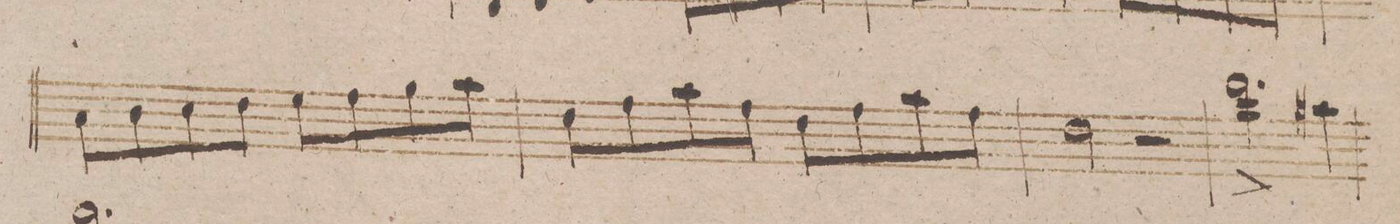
**kern	**dynam
*I"Violoncello	*
*clefF4	*
*k[b-]	*
*met(c)	*
*M4/4	*
8C\L	.
8D\	.
8E\	.
8F\J	.
8G\L	.
8A\	.
8B-\	.
8c\J	.
=139	=139
8F\L	.
8A\	.
8c\	.
8A\J	.
8F\L	.
8A\	.
8c\	.
8A\J	.
=140	=140
2F\	.
2r	.
=141	=141
2.f^<\	.
4c#X\	.
=142	=142
*-	*-
